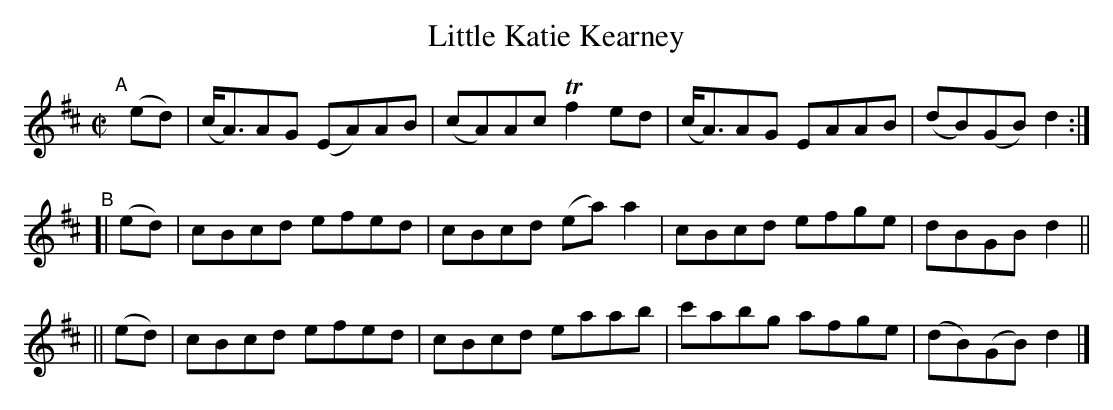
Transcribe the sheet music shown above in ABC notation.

X:1
T: Little Katie Kearney
M: C|
L: 1/8
K: Amix
"^A"[|] (ed) \
| (c<A)AG (EA)AB | (cA)Ac Tf2ed | (c<A)AG EAAB | (dB)(GB) d2 :|
"^B"\
[| (ed) | cBcd efed | cBcd (ea)a2 | cBcd efge | dBGB d2 ||
|| (ed) | cBcd efed | cBcd eaab | c'abg afge | (dB)(GB) d2 |]
